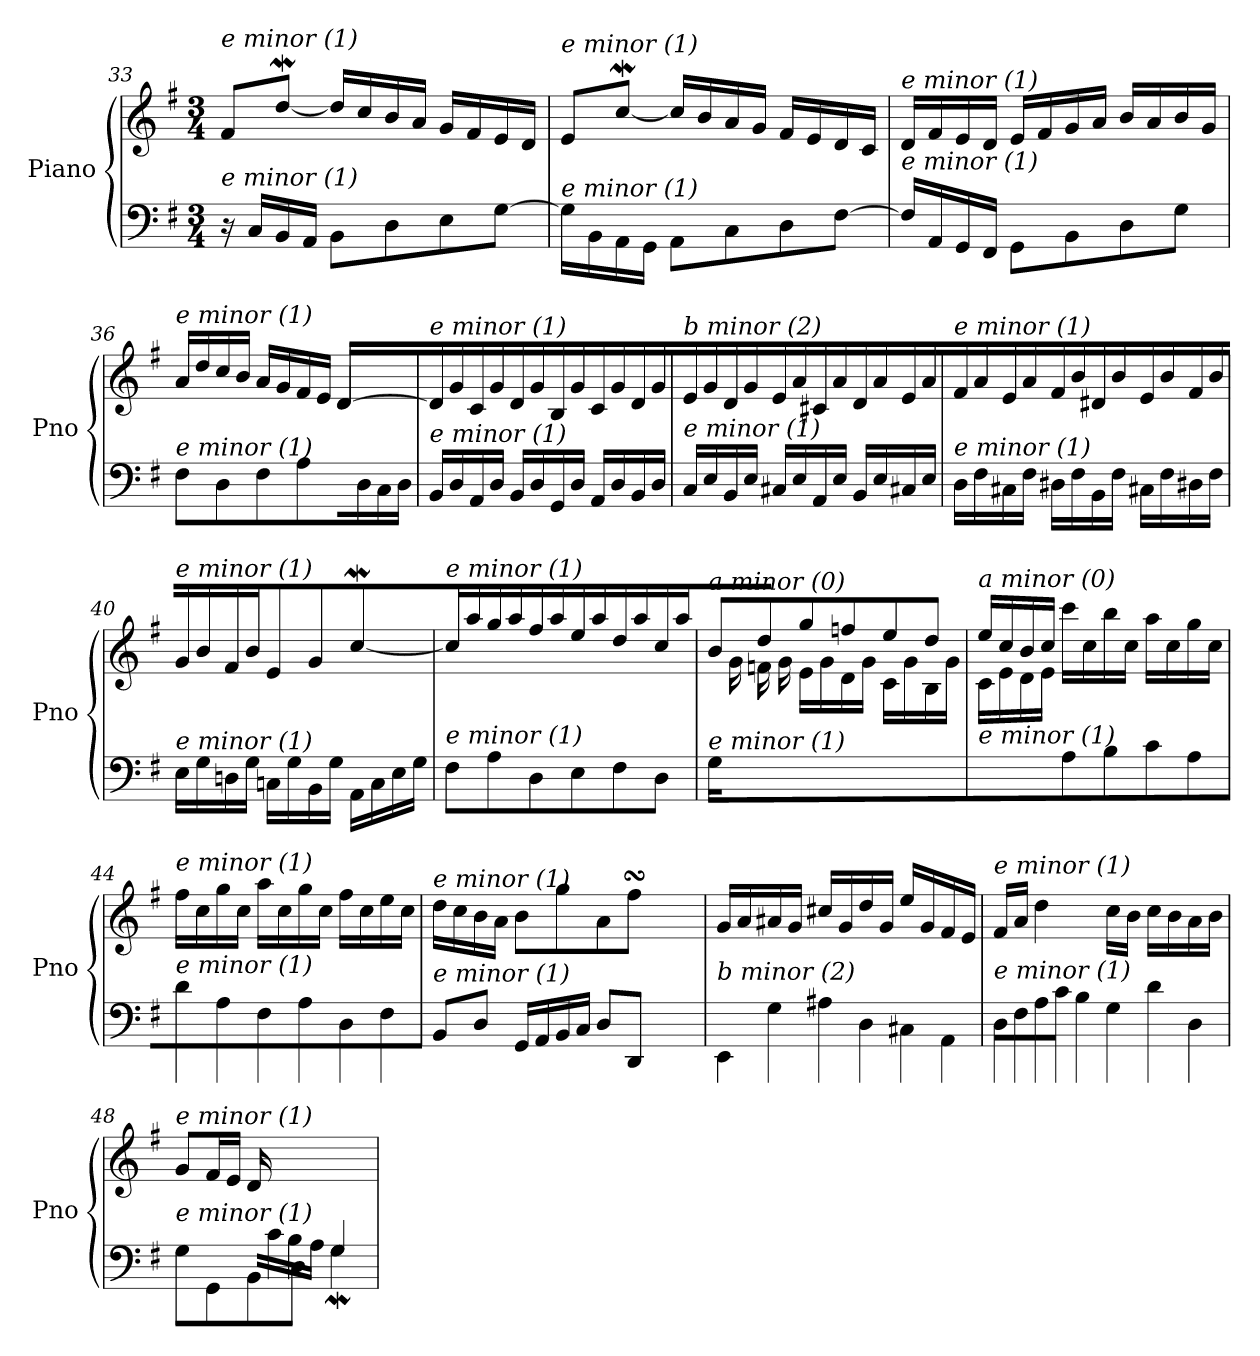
**kern	**kern
*part1	*part1
*staff2	*staff1
*I"Piano	*
*I'Pno	*
!!LO:LB:g=z
*clefF4	*clefG2
*k[f#]	*k[f#]
*M3/4	*M3/4
=33	=33
!	!LO:TX:i:t=e minor (1)
!LO:TX:i:t=e minor (1)	!
16r	8f#/L
16C/LL	.
16BB/	[8ddW/J
16AA/JJ	.
8BB\L	16dd/LL]
.	16cc/
8D\	16b/
.	16a/JJ
8E\	16g/LL
.	16f#/
[8G\J	16e/
.	16d/JJ
=34	=34
!	!LO:TX:i:t=e minor (1)
!LO:TX:i:t=e minor (1)	!
16G\LL]	8e/L
16BB\	.
16AA\	[8ccw/J
16GG\JJ	.
8AA\L	16cc/LL]
.	16b/
8C\	16a/
.	16g/JJ
8D\	16f#/LL
.	16e/
[8F#\J	16d/
.	16c/JJ
=35	=35
!	!LO:TX:i:t=e minor (1)
!LO:TX:i:t=e minor (1)	!
16F#/LL]	16d/LL
16AA/	16f#/
16GG/	16e/
16FF#/JJ	16d/JJ
8GG\L	16e/LL
.	16f#/
8BB\	16g/
.	16a/JJ
8D\	16b/LL
.	16a/
8G\J	16b/
.	16g/JJ
=36	=36
*	*^
!	!LO:TX:i:t=e minor (1)	!
!LO:TX:i:t=e minor (1)	!	!
8F#\L	16a/LL	2ryy
.	16dd/	.
8D\	16cc/	.
.	16b/JJ	.
8F#\	16a/LL	.
.	16g/	.
8A\J	16f#/	.
.	16e/JJ	.
16ryy	[4d/	16d\LL
16D/	.	8.ryy
16C/	.	.
16D/JJ	.	.
*	*v	*v
!!LO:PB:g=z
=37	=37
!	!LO:TX:i:t=e minor (1)
!LO:TX:i:t=e minor (1)	!
16BB/LL	16d/LL]
16D/	16g/
16AA/	16c/
16D/JJ	16g/JJ
16BB/LL	16d/LL
16D/	16g/
16GG/	16B/
16D/JJ	16g/JJ
16AA/LL	16c/LL
16D/	16g/
16BB/	16d/
16D/JJ	16g/JJ
=38	=38
!	!LO:TX:i:t=b minor (2)
!LO:TX:i:t=e minor (1)	!
16C/LL	16e/LL
16E/	16g/
16BB/	16d/
16E/JJ	16g/JJ
16C#X/LL	16e/LL
16E/	16a/
16AA/	16c#X/
16E/JJ	16a/JJ
16BB/LL	16d/LL
16E/	16a/
16C#X/	16e/
16E/JJ	16a/JJ
=39	=39
!	!LO:TX:i:t=e minor (1)
!LO:TX:i:t=e minor (1)	!
16D\LL	16f#/LL
16F#\	16a/
16C#X\	16e/
16F#\JJ	16a/JJ
16D#X\LL	16f#/LL
16F#\	16b/
16BB\	16d#X/
16F#\JJ	16b/JJ
16C#X\LL	16e/LL
16F#\	16b/
16D#X\	16f#/
16F#\JJ	16b/JJ
=40	=40
!	!LO:TX:i:t=e minor (1)
!LO:TX:i:t=e minor (1)	!
16E\LL	16g/LL
16G\	16b/
16Dn\	16f#/
16G\JJ	16b/JJ
16Cn\LL	8e/L
16G\	.
16BB\	8g/J
16G\JJ	.
16AA\LL	[4ccw\
16C\	.
16E\	.
16G\JJ	.
!!LO:LB:g=z
=41	=41
!	!LO:TX:i:t=e minor (1)
!LO:TX:i:t=e minor (1)	!
8F#\L	16cc\LL]
.	16aa\
8A\	16gg\
.	16aa\JJ
8D\	16ff#\LL
.	16aa\
8E\	16ee\
.	16aa\JJ
8F#\	16dd\LL
.	16aa\
8D\J	16cc\
.	16aa\JJ
=42	=42
*	*^
!	!LO:TX:i:t=a minor (0)	!
!LO:TX:i:t=e minor (1)	!	!
16G/LL	8b/L	16ryy
2ryy	.	16g\
.	8dd/	16fn\
.	.	16g\JJ
.	8gg/	16e\LL
.	.	16g\
.	8ffn/	16d\
.	.	16g\JJ
.	8ee/	16c\LL
8.ryy	.	16g\
.	8dd/J	16B\
.	.	16g\JJ
=43	=43	=43
!	!LO:TX:i:t=a minor (0)	!
!LO:TX:i:t=e minor (1)	!	!
4ryy	16ee/LL	16c\LL
.	16cc/	16e\
.	16b/	16d\
.	16cc/JJ	16e\JJ
8A\L	16ccc\LL	2ryy
.	16cc\	.
8B\	16bb\	.
.	16cc\JJ	.
8c\	16aa\LL	.
.	16cc\	.
8A\J	16gg\	.
.	16cc\JJ	.
*	*v	*v
=44	=44
!	!LO:TX:i:t=e minor (1)
!LO:TX:i:t=e minor (1)	!
8d\L	16ff#\LL
.	16cc\
8A\	16gg\
.	16cc\JJ
8F#\	16aa\LL
.	16cc\
8A\	16gg\
.	16cc\JJ
8D\	16ff#\LL
.	16cc\
8F#\J	16ee\
.	16cc\JJ
!!LO:LB:g=z
=45	=45
*^	*^
!	!	!LO:TX:i:t=e minor (1)	!
!LO:TX:i:t=e minor (1)	!	!	!
2ryy	8BB/L	16dd\LL	2ryy
.	.	16cc\	.
.	8D/J	16b\	.
.	.	16a\JJ	.
.	16GG/LL	8b\L	.
.	16AA/	.	.
.	16BB/	8gg\	.
.	16C/JJ	.	.
8ryy	8D/L	8a\	8ryy
8ryy	8DD/J	8ff#sSsS\J	32gg!yy
.	.	.	32ff#!yy
.	.	.	32ee!yy
.	.	.	32ff#!yy
*v	*v	*	*
=46	=46	=46
!	!LO:TX:i:t=b minor (2)	!
!LO:TX:i:t=b minor (2)	!	!
*	*v	*v
8EE/L	16g/LL
.	16a/
8G\	16a#Xi/
.	16g/JJ
8A#Xi\	16cc#X/LL
.	16g/
8D\	16dd/
.	16g/JJ
8C#X\	16ee/LL
.	16g/
8AA\J	16f#/
.	16e/JJ
=47	=47
!	!LO:TX:i:t=e minor (1)
!LO:TX:i:t=e minor (1)	!
16D\LL	16f#/LL
16F#\	16a/JJ
16A\	4dd\
16c\JJ	.
8B\L	.
8G\	16cc\LL
.	16b\JJ
8d\	16cc\LL
.	16b\
8D\J	16a\
.	16b\JJ
=48	=48
*^	*
!	!	!LO:TX:i:t=e minor (1)
!LO:TX:i:t=e minor (1)	!	!
4ryy	8G\L	8g/L
.	8GG\	16f#/L
.	.	16e/JJ
16ryy	8BB\	16d/LL
16c/	.	4..ryy
16B/	8D\J	.
16A/JJ	.	.
4G/	4Gw\	.
*v	*v	*
=	=
*-	*-
